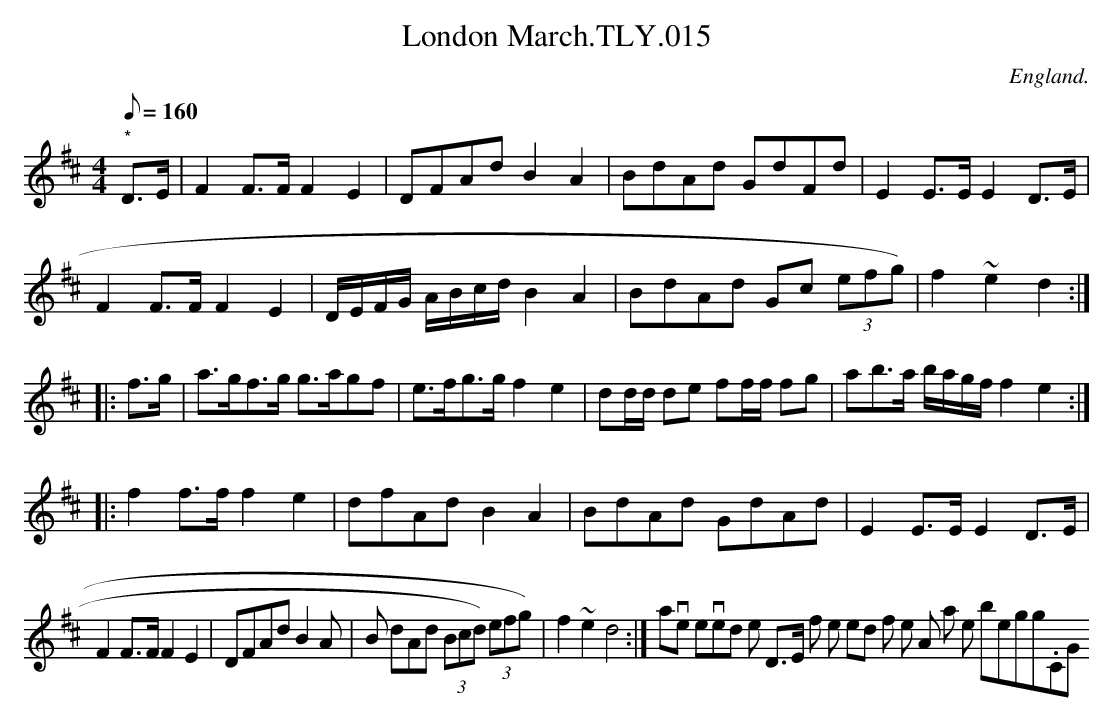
X:1
T:London March.TLY.015
M:4/4
L:1/8
Q:160
O:England.
K:D
"*"D>E|F2 F>F F2E2| DFAd B2A2|BdAd GdFd|E2 E>E E2 D>E|!
F2 F>F F2 E2|D/2E/2F/2G/2 A/2B/2c/2d/2 B2 A2| BdAd Gc
(3efg)|f2~e2d2:|! |:f>g|a>gf>g g>agf|e>fg>g f2 e2| dd/2/d/2 de ff/2f/2
fg|ab>a b/2a/2g/2f/ 2 f2 e2:|! |:f2 f>f f2 e2|dfAd B2 A2|BdAd GdAd|E2
E>E E2 D>E|!F2 F>F F2 E2|DFAd B2A 2| B dAd (3Bcd) (3efg)|f2~e2d4:|] %I
have removed the D>E from the end of the A strain to the beginning.CG
